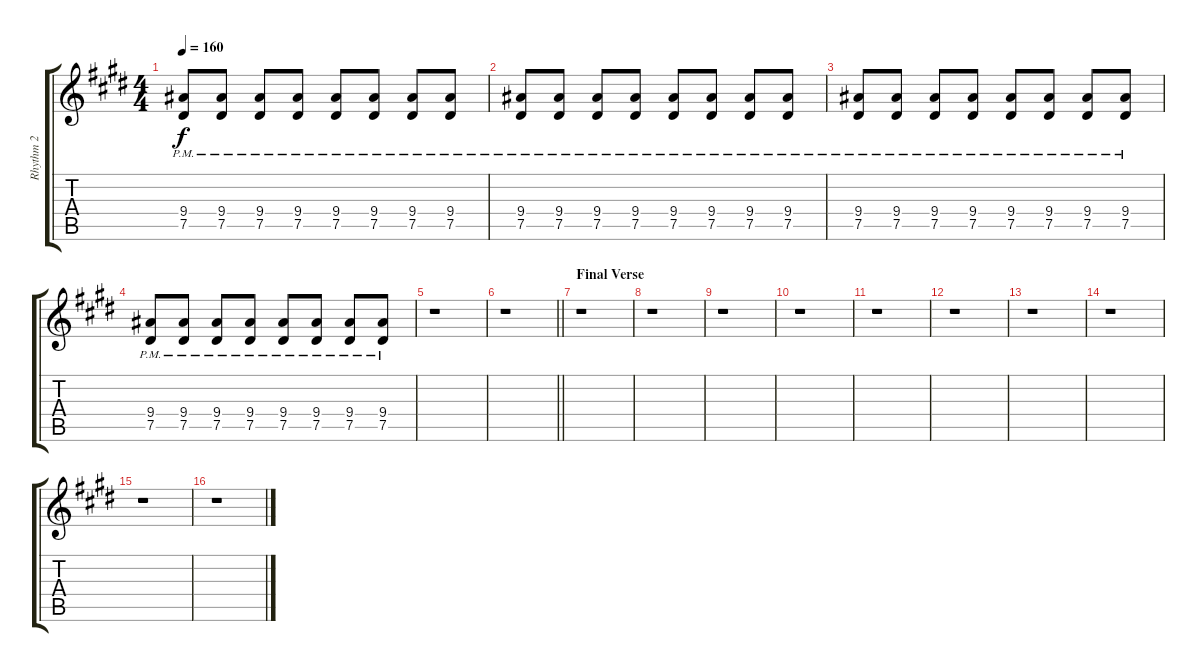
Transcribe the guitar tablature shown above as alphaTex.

\track ("Rhythm 2" "Rhythm 2") {instrument distortionguitar}
\staff {score tabs}
\tuning (Eb4 Bb3 Gb3 Db3 Ab2 Eb2) {hide}
\ts (4 4)
\tempo 160
\clef g2
\ks e
(9.4{pm} 7.5{pm}).8{dy f} (9.4{pm} 7.5{pm}).8 (9.4{pm} 7.5{pm}).8 (9.4{pm} 7.5{pm}).8 (9.4{pm} 7.5{pm}).8 (9.4{pm} 7.5{pm}).8 (9.4{pm} 7.5{pm}).8 (9.4{pm} 7.5{pm}).8 |
(9.4{pm} 7.5{pm}).8 (9.4{pm} 7.5{pm}).8 (9.4{pm} 7.5{pm}).8 (9.4{pm} 7.5{pm}).8 (9.4{pm} 7.5{pm}).8 (9.4{pm} 7.5{pm}).8 (9.4{pm} 7.5{pm}).8 (9.4{pm} 7.5{pm}).8 |
(9.4{pm} 7.5{pm}).8 (9.4{pm} 7.5{pm}).8 (9.4{pm} 7.5{pm}).8 (9.4{pm} 7.5{pm}).8 (9.4{pm} 7.5{pm}).8 (9.4{pm} 7.5{pm}).8 (9.4{pm} 7.5{pm}).8 (9.4{pm} 7.5{pm}).8 |
(9.4{pm} 7.5{pm}).8 (9.4{pm} 7.5{pm}).8 (9.4{pm} 7.5{pm}).8 (9.4{pm} 7.5{pm}).8 (9.4{pm} 7.5{pm}).8 (9.4{pm} 7.5{pm}).8 (9.4{pm} 7.5{pm}).8 (9.4{pm} 7.5{pm}).8 |
r.1 |
\barLineRight lightlight
r.1 |
\section ("" "Final Verse")
r.1 |
r.1 |
r.1 |
r.1 |
r.1 |
r.1 |
r.1 |
r.1 |
r.1 |
r.1
